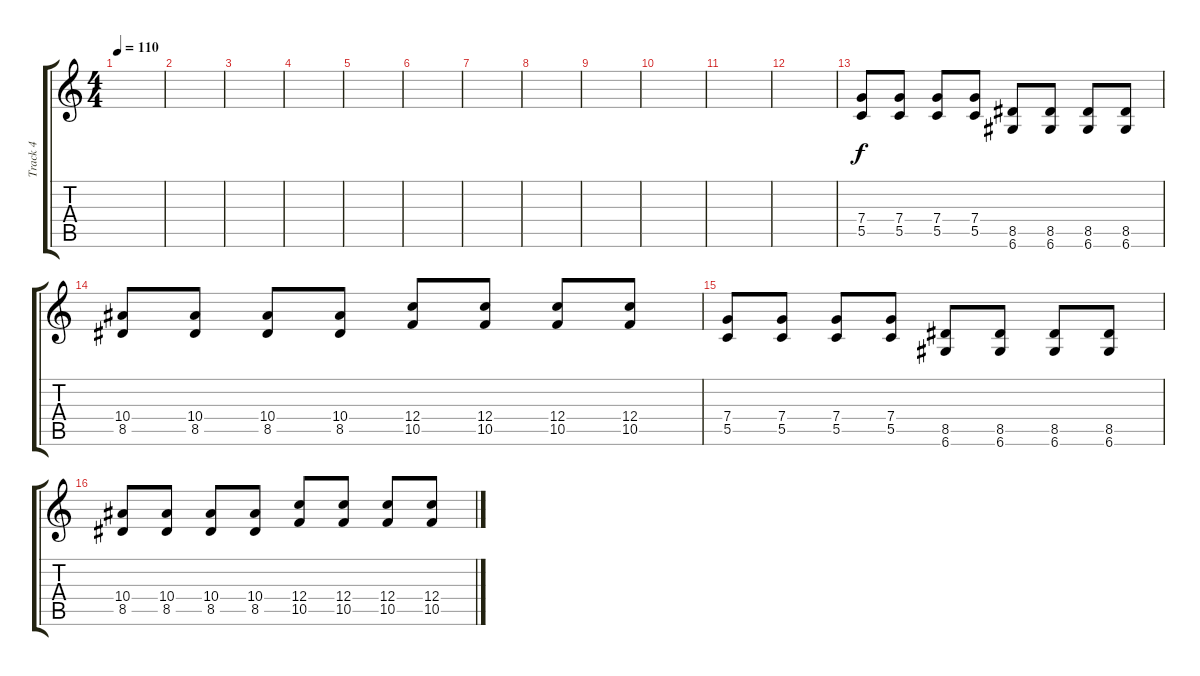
\track ("Track 4" "Track 4") {instrument distortionguitar}
\staff {score tabs}
\tuning (D4 A3 F3 C3 G2 D2) {hide}
\ts (4 4)
\tempo 110
\clef g2
\ks c
|
|
|
|
|
|
|
|
|
|
|
|
(7.4 5.5).8 (7.4 5.5).8 (7.4 5.5).8 (7.4 5.5).8 (8.5 6.6).8 (8.5 6.6).8 (8.5 6.6).8 (8.5 6.6).8 |
(10.4 8.5).8 (10.4 8.5).8 (10.4 8.5).8 (10.4 8.5).8 (12.4 10.5).8 (12.4 10.5).8 (12.4 10.5).8 (12.4 10.5).8 |
(7.4 5.5).8 (7.4 5.5).8 (7.4 5.5).8 (7.4 5.5).8 (8.5 6.6).8 (8.5 6.6).8 (8.5 6.6).8 (8.5 6.6).8 |
(10.4 8.5).8 (10.4 8.5).8 (10.4 8.5).8 (10.4 8.5).8 (12.4 10.5).8 (12.4 10.5).8 (12.4 10.5).8 (12.4 10.5).8
